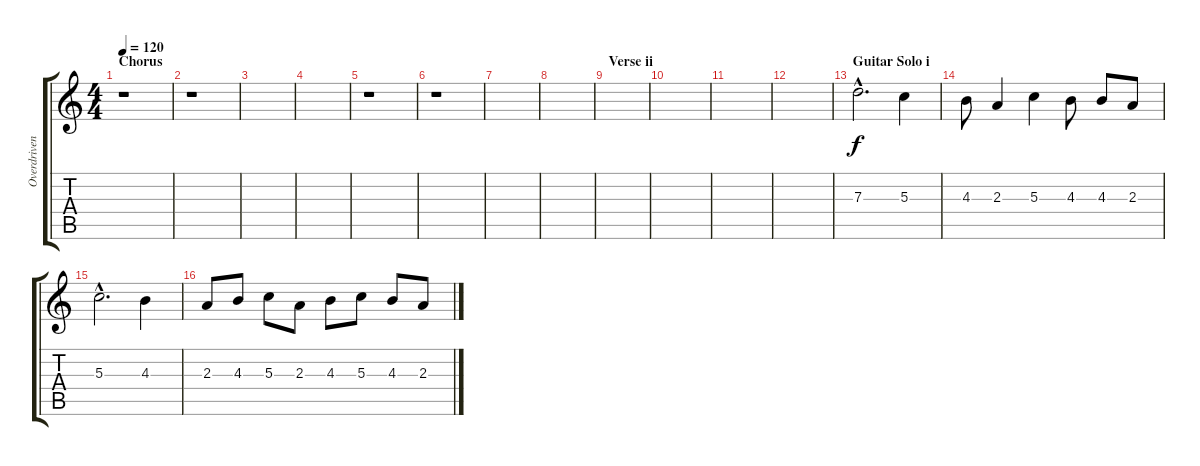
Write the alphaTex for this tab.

\track ("Overdriven Guitar" "Overdriven") {instrument overdrivenguitar}
\staff {score tabs}
\tuning (E4 B3 G3 D3 A2 D2) {hide}
\ts (4 4)
\section ("" "Chorus")
\tempo 120
\clef g2
\ks c
r.1{dy f} |
r.1 |
|
|
r.1 |
r.1 |
|
|
\section ("" "Verse ii")
|
|
|
|
\section ("" "Guitar Solo i")
7.3{hac}.2{d} 5.3.4 |
4.3.8 2.3.4 5.3.4 4.3.8 4.3.8 2.3.8 |
5.3{hac}.2{d} 4.3.4 |
2.3.8 4.3.8 5.3.8 2.3.8 4.3.8 5.3.8 4.3.8 2.3.8
